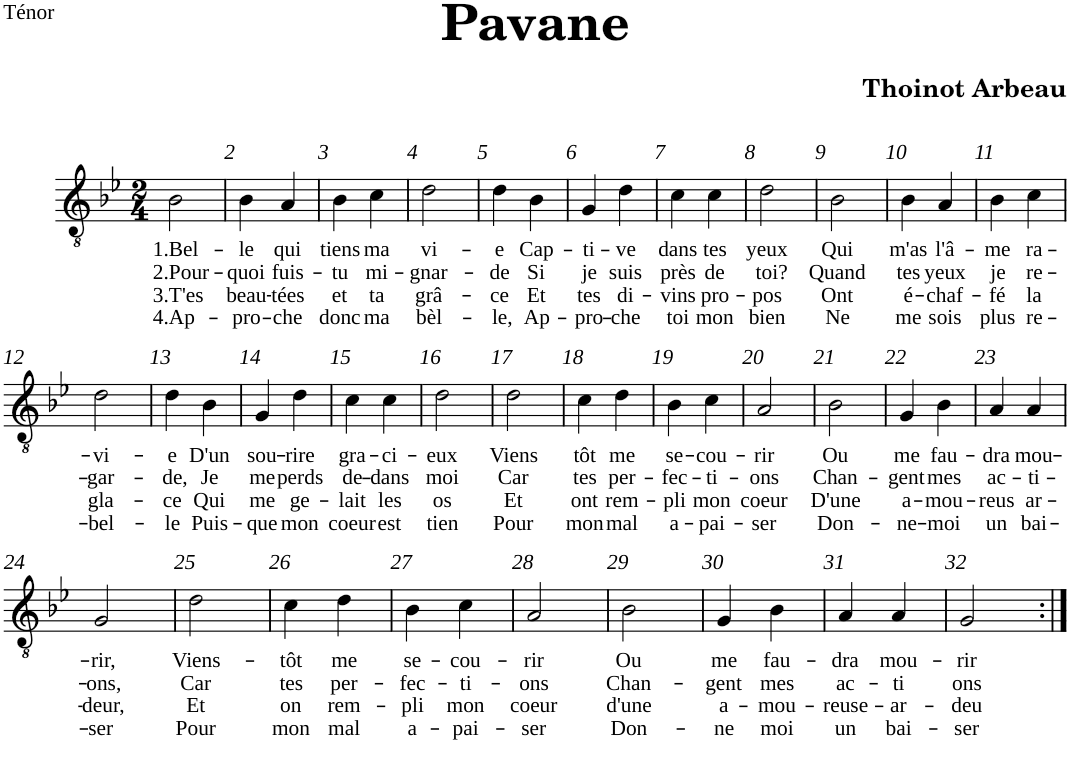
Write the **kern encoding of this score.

**kern	**text	**text	**text	**text
*part1	*part1	*part1	*part1	*part1
*staff1	*staff1	*staff1	*staff1	*staff1
*I"Ténor	*	*	*	*
*I'T	*	*	*	*
*clefGv2	*	*	*	*
*k[b-e-]	*	*	*	*
*g:	*	*	*	*
*M2/4	*	*	*	*
=1	=1	=1	=1	=1
!	!LO:LY:b	!LO:LY:b	!LO:LY:b	!LO:LY:b
2B-\	1.Bel-	2.Pour-	3.T'es	4.Ap-
=2	=2	=2	=2	=2
!	!LO:LY:b	!LO:LY:b	!LO:LY:b	!LO:LY:b
4B-\	-le	-quoi	beau-	-pro-
!	!LO:LY:b	!LO:LY:b	!LO:LY:b	!LO:LY:b
4A/	qui	fuis-	-tées	-che
=3	=3	=3	=3	=3
!	!LO:LY:b	!LO:LY:b	!LO:LY:b	!LO:LY:b
4B-\	tiens	-tu	et	donc
!	!LO:LY:b	!LO:LY:b	!LO:LY:b	!LO:LY:b
4c\	ma	mi-	ta	ma
=4	=4	=4	=4	=4
!	!LO:LY:b	!LO:LY:b	!LO:LY:b	!LO:LY:b
2d\	vi-	-gnar-	grâ-	bèl-
=5	=5	=5	=5	=5
!	!LO:LY:b	!LO:LY:b	!LO:LY:b	!LO:LY:b
4d\	-e	-de	-ce	-le,
!	!LO:LY:b	!LO:LY:b	!LO:LY:b	!LO:LY:b
4B-\	Cap-	Si	Et	Ap-
=6	=6	=6	=6	=6
!	!LO:LY:b	!LO:LY:b	!LO:LY:b	!LO:LY:b
4G/	-ti-	je	tes	-pro-
!	!LO:LY:b	!LO:LY:b	!LO:LY:b	!LO:LY:b
4d\	-ve	suis	di-	-che
=7	=7	=7	=7	=7
!	!LO:LY:b	!LO:LY:b	!LO:LY:b	!LO:LY:b
4c\	dans	près	-vins	toi
!	!LO:LY:b	!LO:LY:b	!LO:LY:b	!LO:LY:b
4c\	tes	de	pro-	mon
=8	=8	=8	=8	=8
!	!LO:LY:b	!LO:LY:b	!LO:LY:b	!LO:LY:b
2d\	yeux	toi?	-pos	bien
=9	=9	=9	=9	=9
!	!LO:LY:b	!LO:LY:b	!LO:LY:b	!LO:LY:b
2B-\	Qui	Quand	Ont	Ne
=10	=10	=10	=10	=10
!	!LO:LY:b	!LO:LY:b	!LO:LY:b	!LO:LY:b
4B-\	m'as	tes	é-	me
!	!LO:LY:b	!LO:LY:b	!LO:LY:b	!LO:LY:b
4A/	l'â-	yeux	-chaf-	sois
=11	=11	=11	=11	=11
!	!LO:LY:b	!LO:LY:b	!LO:LY:b	!LO:LY:b
4B-\	-me	je	-fé	plus
!	!LO:LY:b	!LO:LY:b	!LO:LY:b	!LO:LY:b
4c\	ra-	re-	la	re-
!!LO:LB:g=z
=12	=12	=12	=12	=12
!	!LO:LY:b	!LO:LY:b	!LO:LY:b	!LO:LY:b
2d\	-vi-	-gar-	gla-	-bel-
=13	=13	=13	=13	=13
!	!LO:LY:b	!LO:LY:b	!LO:LY:b	!LO:LY:b
4d\	-e	-de,	-ce	-le
!	!LO:LY:b	!LO:LY:b	!LO:LY:b	!LO:LY:b
4B-\	D'un	Je	Qui	Puis-
=14	=14	=14	=14	=14
!	!LO:LY:b	!LO:LY:b	!LO:LY:b	!LO:LY:b
4G/	sou-	me	me	-que
!	!LO:LY:b	!LO:LY:b	!LO:LY:b	!LO:LY:b
4d\	-rire	perds	ge-	mon
=15	=15	=15	=15	=15
!	!LO:LY:b	!LO:LY:b	!LO:LY:b	!LO:LY:b
4c\	gra-	de-	-lait	coeur
!	!LO:LY:b	!LO:LY:b	!LO:LY:b	!LO:LY:b
4c\	-ci-	-dans	les	est
=16	=16	=16	=16	=16
!	!LO:LY:b	!LO:LY:b	!LO:LY:b	!LO:LY:b
2d\	-eux	moi	os	tien
=17	=17	=17	=17	=17
!	!LO:LY:b	!LO:LY:b	!LO:LY:b	!LO:LY:b
2d\	Viens	Car	Et	Pour
=18	=18	=18	=18	=18
!	!LO:LY:b	!LO:LY:b	!LO:LY:b	!LO:LY:b
4c\	tôt	tes	ont	mon
!	!LO:LY:b	!LO:LY:b	!LO:LY:b	!LO:LY:b
4d\	me	per-	rem-	mal
=19	=19	=19	=19	=19
!	!LO:LY:b	!LO:LY:b	!LO:LY:b	!LO:LY:b
4B-\	se-	-fec-	-pli	a-
!	!LO:LY:b	!LO:LY:b	!LO:LY:b	!LO:LY:b
4c\	-cou-	-ti-	mon	-pai-
=20	=20	=20	=20	=20
!	!LO:LY:b	!LO:LY:b	!LO:LY:b	!LO:LY:b
2A/	-rir	-ons	coeur	-ser
=21	=21	=21	=21	=21
!	!LO:LY:b	!LO:LY:b	!LO:LY:b	!LO:LY:b
2B-\	Ou	Chan-	D'une	Don-
=22	=22	=22	=22	=22
!	!LO:LY:b	!LO:LY:b	!LO:LY:b	!LO:LY:b
4G/	me	gent	a-	ne-
!	!LO:LY:b	!LO:LY:b	!LO:LY:b	!LO:LY:b
4B-\	fau-	mes	-mou-	-moi
=23	=23	=23	=23	=23
!	!LO:LY:b	!LO:LY:b	!LO:LY:b	!LO:LY:b
4A/	-dra	ac-	-reus	un
!	!LO:LY:b	!LO:LY:b	!LO:LY:b	!LO:LY:b
4A/	mou-	-ti-	ar-	bai-
!!LO:LB:g=z
=24	=24	=24	=24	=24
!	!LO:LY:b	!LO:LY:b	!LO:LY:b	!LO:LY:b
2G/	-rir,	-ons,	-deur,	-ser
=25	=25	=25	=25	=25
!	!LO:LY:b	!LO:LY:b	!LO:LY:b	!LO:LY:b
2d\	Viens-	Car	Et	Pour
=26	=26	=26	=26	=26
!	!LO:LY:b	!LO:LY:b	!LO:LY:b	!LO:LY:b
4c\	-tôt	tes	on	mon
!	!LO:LY:b	!LO:LY:b	!LO:LY:b	!LO:LY:b
4d\	me	per-	rem-	mal
=27	=27	=27	=27	=27
!	!LO:LY:b	!LO:LY:b	!LO:LY:b	!LO:LY:b
4B-\	se-	-fec-	-pli	a-
!	!LO:LY:b	!LO:LY:b	!LO:LY:b	!LO:LY:b
4c\	-cou-	-ti-	mon	-pai-
=28	=28	=28	=28	=28
!	!LO:LY:b	!LO:LY:b	!LO:LY:b	!LO:LY:b
2A/	-rir	-ons	coeur	-ser
=29	=29	=29	=29	=29
!	!LO:LY:b	!LO:LY:b	!LO:LY:b	!LO:LY:b
2B-\	Ou	Chan-	d'une	Don-
=30	=30	=30	=30	=30
!	!LO:LY:b	!LO:LY:b	!LO:LY:b	!LO:LY:b
4G/	me	-gent	a-	-ne
!	!LO:LY:b	!LO:LY:b	!LO:LY:b	!LO:LY:b
4B-\	fau-	mes	-mou-	moi
=31	=31	=31	=31	=31
!	!LO:LY:b	!LO:LY:b	!LO:LY:b	!LO:LY:b
4A/	-dra	ac-	-reuse-	un
!	!LO:LY:b	!LO:LY:b	!LO:LY:b	!LO:LY:b
4A/	mou-	-ti	-ar-	bai-
=32	=32	=32	=32	=32
!	!LO:LY:b	!LO:LY:b	!LO:LY:b	!LO:LY:b
2G/	-rir	ons	-deu	-ser
=:|!	=:|!	=:|!	=:|!	=:|!
*-	*-	*-	*-	*-
